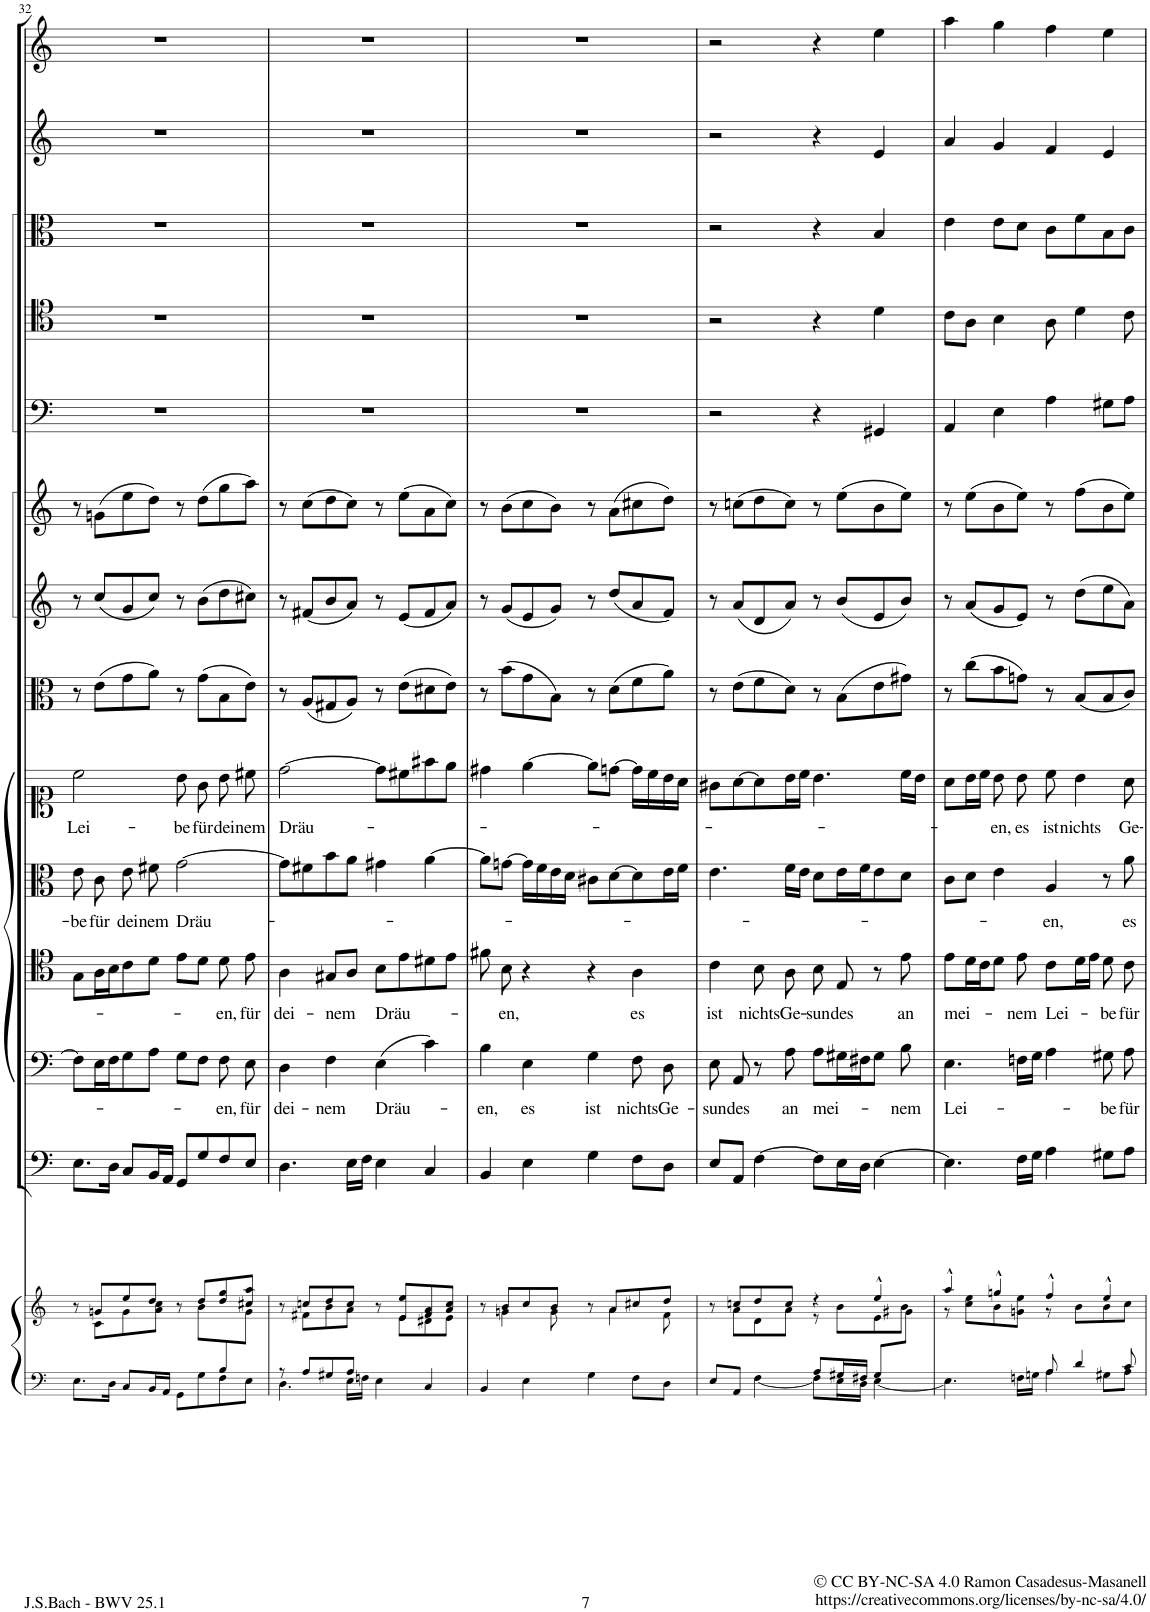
**kern	**kern	**kern	**kern	**text	**kern	**text	**kern	**text	**kern	**text	**kern	**kern	**kern	**kern	**kern	**kern	**kern	**kern
*part14	*part14	*part13	*part12	*part12	*part11	*part11	*part10	*part10	*part9	*part9	*part8	*part7	*part6	*part5	*part4	*part3	*part2	*part1
*staff15	*staff14	*staff13	*staff12	*staff12	*staff11	*staff11	*staff10	*staff10	*staff9	*staff9	*staff8	*staff7	*staff6	*staff5	*staff4	*staff3	*staff2	*staff1
*I"Piano reduction	*	*I"Continuo	*I"Basso	*	*I"Tenore	*	*I"Alto	*	*I"Soprano	*	*I"Viola	*I"Oboe II. Violino II.	*I"Oboe I. Violino I.	*I"Trombone III	*I"Trombone II	*I"Trombone I	*I"Cornetto	*I"Fauto I. II. III.
*I'Pno	*	*	*	*	*	*	*	*	*	*	*	*	*I'Ob	*I'Trb	*I'Trb	*I'Trb	*	*
!!LO:PB:g=z
*clefF4	*clefG2	*clefF4	*clefF4	*	*clefC4	*	*clefC3	*	*clefC1	*	*clefC3	*clefG2	*clefG2	*clefF4	*clefC4	*clefC3	*clefG2	*clefG2
*	*	*	*	*	*	*	*	*	*	*	*	*	*	*	*Trd7c12	*Trd7c12	*Trd1c2	*
*k[]	*k[]	*k[]	*k[]	*	*k[]	*	*k[]	*	*k[]	*	*k[]	*k[]	*k[]	*k[]	*k[]	*k[]	*k[]	*k[]
*M4/4	*M4/4	*M4/4	*M4/4	*	*M4/4	*	*M4/4	*	*M4/4	*	*M4/4	*M4/4	*M4/4	*M4/4	*M4/4	*M4/4	*M4/4	*M4/4
*met(c)	*met(c)	*met(c)	*met(c)	*	*met(c)	*	*met(c)	*	*met(c)	*	*met(c)	*met(c)	*met(c)	*met(c)	*met(c)	*met(c)	*met(c)	*met(c)
=32	=32	=32	=32	=32	=32	=32	=32	=32	=32	=32	=32	=32	=32	=32	=32	=32	=32	=32
*^	*^	*	*	*	*	*	*	*	*	*	*	*	*	*	*	*	*	*
!	!	!	!	!	!	!	!	!	!	!LO:LY:b	!	!LO:LY:b	!	!	!	!	!	!	!	!
2.ryy	8.E\L	8r	8ryy	8.E\L	8F\L]	.	8G\L	.	8e\	be	2cc\	Lei-	8r	8r	8r	1r	1r	1r	1r	1r
!	!	!	!	!	!	!	!	!	!	!LO:LY:b	!	!	!	!	!	!	!	!	!	!
.	.	8gn/L	8c\L	.	16E\L	.	16A\L	.	8c\	für	.	.	(8e\L	(8cc/L	(8gn\L	.	.	.	.	.
.	16D\Jk	.	.	16D\Jk	16F\J	.	16B\J	.	.	.	.	.	.	.	.	.	.	.	.	.
!	!	!	!	!	!	!	!	!	!	!LO:LY:b	!	!	!	!	!	!	!	!	!	!
.	8C/L	8ee/	8g\	8C/L	8G\	.	8c\	.	8e\	dei-	.	.	8g\	8g/	8ee\	.	.	.	.	.
!	!	!	!	!	!	!	!	!	!	!LO:LY:b	!	!	!	!	!	!	!	!	!	!
.	16BB/L	8dd/J	8a\ 8cc\J	16BB/L	8A\J	.	8d\J	.	8f#X\	nem	.	.	8a\J)	8cc/J)	8dd\J)	.	.	.	.	.
.	16AA/JJ	.	.	16AA/JJ	.	.	.	.	.	.	.	.	.	.	.	.	.	.	.	.
!	!	!	!	!	!	!	!	!	!	!LO:LY:b	!	!LO:LY:b	!	!	!	!	!	!	!	!
.	8GG\L	8r	8ryy	8GG/L	8G\L	.	8e\L	.	[2g\	Dräu-	8b\	be	8r	8r	8r	.	.	.	.	.
!	!	!	!	!	!	!	!	!	!	!	!	!LO:LY:b	!	!	!	!	!	!	!	!
.	8G\	8dd/L	8b\L	8G/	8F\J	.	8d\J	.	.	.	8g\	für	(8g\L	(8b\L	(8dd\L	.	.	.	.	.
!	!	!	!	!	!	!LO:LY:b	!	!LO:LY:b	!	!	!	!LO:LY:b	!	!	!	!	!	!	!	!
8B/	8F\	8dd/ 8gg/	8ryy	8F/	8F\	en,	8d\	en,	.	.	8b\	dei-	8B\	8dd\	8gg\	.	.	.	.	.
!	!	!	!	!	!	!LO:LY:b	!	!LO:LY:b	!	!	!	!LO:LY:b	!	!	!	!	!	!	!	!
8ryy	8E\J	8cc#X/ 8aa/J	8g\J	8E/J	8E\	für	8e\	für	.	.	8cc#X\	nem	8e\J)	8cc#X\J)	8aa\J)	.	.	.	.	.
=33	=33	=33	=33	=33	=33	=33	=33	=33	=33	=33	=33	=33	=33	=33	=33	=33	=33	=33	=33	=33
!	!	!	!	!	!	!LO:LY:b	!	!LO:LY:b	!	!	!	!LO:LY:b	!	!	!	!	!	!	!	!
8r	4.D\	8r	8ryy	4.D\	4D\	dei-	4A\	dei-	8g\L]	.	[2dd\	Dräu-	8r	8r	8r	1r	1r	1r	1r	1r
8A/L	.	8ccn/L	8f#X\L	.	.	.	.	.	8f#X\	.	.	.	(8A/L	(8f#X/L	(8cc\L	.	.	.	.	.
!	!	!	!	!	!	!LO:LY:b	!	!LO:LY:b	!	!	!	!	!	!	!	!	!	!	!	!
8G#X/	.	8dd/	8b\	.	4F\	nem	8G#X/L	nem	8b\	.	.	.	8G#X/	8b/	8dd\	.	.	.	.	.
8A/J	16E\LL	8cc/J	8a\J	16E\LL	.	.	8A/J	.	8a\J	.	.	.	8A/J)	8a/J)	8cc\J)	.	.	.	.	.
.	16Fn\JJ	.	.	16F\JJ	.	.	.	.	.	.	.	.	.	.	.	.	.	.	.	.
!	!	!	!	!	!	!LO:LY:b	!	!LO:LY:b	!	!	!	!	!	!	!	!	!	!	!	!
2ryy	4E\	8r	8ryy	4E\	(4E\	Dräu-	8B\L	Dräu-	4g#X\	.	8dd\L]	.	8r	8r	8r	.	.	.	.	.
.	.	8e/ 8ee/L	8e\L	.	.	.	8e\	.	.	.	8cc#X\	.	(8e\L	(8e/L	(8ee\L	.	.	.	.	.
.	4C/	8f#/ 8a/	8d#X\	4C/	4c\)	.	8d#X\	.	[4a\	.	8ff#X\	.	8d#X\	8f#/	8a\	.	.	.	.	.
.	.	8a/ 8cc/J	8e\J	.	.	.	8e\J	.	.	.	8ee\J	.	8e\J)	8a/J)	8cc\J)	.	.	.	.	.
*v	*v	*	*	*	*	*	*	*	*	*	*	*	*	*	*	*	*	*	*	*
=34	=34	=34	=34	=34	=34	=34	=34	=34	=34	=34	=34	=34	=34	=34	=34	=34	=34	=34	=34
!	!	!	!	!	!LO:LY:b	!	!	!	!	!	!	!	!	!	!	!	!	!	!
4BB/	8r	8ryy	4BB/	4B\	-en,	8f#X\	.	8a\L]	.	4dd#X\	.	8r	8r	8r	1r	1r	1r	1r	1r
!	!	!	!	!	!	!	!LO:LY:b	!	!	!	!	!	!	!	!	!	!	!	!
.	8b/L	4gn\	.	.	.	8B\	-en,	[8gn\J	.	.	.	(8b\L	(8g/L	(8b\L	.	.	.	.	.
!	!	!	!	!	!LO:LY:b	!	!	!	!	!	!	!	!	!	!	!	!	!	!
4E\	8cc/	.	4E\	4E\	es	4r	.	16g\LL]	.	[4ee\	.	8g\	8e/	8cc\	.	.	.	.	.
.	.	.	.	.	.	.	.	16f\	.	.	.	.	.	.	.	.	.	.	.
.	8b/J	8g\	.	.	.	.	.	16e\	.	.	.	8B\J)	8g/J)	8b\J)	.	.	.	.	.
.	.	.	.	.	.	.	.	16d\JJ	.	.	.	.	.	.	.	.	.	.	.
!	!	!	!	!	!LO:LY:b	!	!	!	!	!	!	!	!	!	!	!	!	!	!
4G\	8r	8ryy	4G\	4G\	ist	4r	.	8c#X\L	.	8ee\L]	.	8r	8r	8r	.	.	.	.	.
.	8a/L	4a\	.	.	.	.	.	[8d\	.	[8ddn\J	.	(8d\L	(8dd/L	(8a\L	.	.	.	.	.
!	!	!	!	!	!LO:LY:b	!	!LO:LY:b	!	!	!	!	!	!	!	!	!	!	!	!
8F\L	8cc#X/	.	8F\L	8F\	nichts	4A\	es	8d\]	.	16dd\LL]	.	8f\	8a/	8cc#X\	.	.	.	.	.
.	.	.	.	.	.	.	.	.	.	16cc\	.	.	.	.	.	.	.	.	.
!	!	!	!	!	!LO:LY:b	!	!	!	!	!	!	!	!	!	!	!	!	!	!
8D\J	8dd/J	8f\	8D\J	8D\	Ge-	.	.	16e\L	.	16b\	.	8a\J)	8f/J)	8dd\J)	.	.	.	.	.
.	.	.	.	.	.	.	.	16f\JJ	.	16a\JJ	.	.	.	.	.	.	.	.	.
=35	=35	=35	=35	=35	=35	=35	=35	=35	=35	=35	=35	=35	=35	=35	=35	=35	=35	=35	=35
*^	*	*^	*	*	*	*	*	*	*	*	*	*	*	*	*	*	*	*	*
!	!	!	!	!	!	!	!LO:LY:b	!	!LO:LY:b	!	!	!	!	!	!	!	!	!	!	!	!
2ryy	8E/L	8r	8ryy	2..ryy	8E/L	8E\	sun-	4c\	ist	4.e\	.	8g#X\L	.	8r	8r	8r	2r	2r	2r	2r	2r
!	!	!	!	!	!	!	!LO:LY:b	!	!	!	!	!	!	!	!	!	!	!	!	!	!
.	8AA/J	8ccn/L	8a\L	.	8AA/J	8AA/	des	.	.	.	.	[8a\	.	(8e\L	(8a/L	(8ccn\L	.	.	.	.	.
!	!	!	!	!	!	!	!	!	!LO:LY:b	!	!	!	!	!	!	!	!	!	!	!	!
.	[4F\	8dd/	8d\	.	[4F\	8r	.	8B\	nichts	.	.	8a\]	.	8f\	8d/	8dd\	.	.	.	.	.
!	!	!	!	!	!	!	!LO:LY:b	!	!LO:LY:b	!	!	!	!	!	!	!	!	!	!	!	!
.	.	8cc/J	8a\J	.	.	8A\	an	8A\	Ge-	16f\LL	.	16b\L	.	8d\J)	8a/J)	8cc\J)	.	.	.	.	.
.	.	.	.	.	.	.	.	.	.	16e\JJ	.	16cc\JJ	.	.	.	.	.	.	.	.	.
!	!	!	!	!	!	!	!LO:LY:b	!	!LO:LY:b	!	!	!	!	!	!	!	!	!	!	!	!
8A/L	8F\L]	4r	8r	.	8F\L]	8A\L	mei-	8B\	sun-	8d\L	.	4.b\	.	8r	8r	8r	4r	4r	4r	4r	4r
!	!	!	!	!	!	!	!	!	!LO:LY:b	!	!	!	!	!	!	!	!	!	!	!	!
16G#X/L	16E\L	.	8b\L	.	16E\L	16G#X\L	.	8E/	des	16e\L	.	.	.	(8B\L	(8b/L	(8ee\L	.	.	.	.	.
16F#X/JJ	16D\JJ	.	.	.	16D\JJ	16F#X\J	.	.	.	16f\J	.	.	.	.	.	.	.	.	.	.	.
8G#/L	[4E\	4ee^^/	8e\	.	[4E\	8G#\J	.	8r	.	8e\	.	.	.	8e\	8e/	8b\	4GG#X/	4d\	4B/	4e/	4ee\
!	!	!	!	!	!	!	!LO:LY:b	!	!LO:LY:b	!	!	!	!	!	!	!	!	!	!	!	!
8ryy	.	.	8b\J	8g#X\J	.	8B\	-nem	8e\	an	8d\J	.	16cc\LL	.	8g#X\J)	8b/J)	8ee\J)	.	.	.	.	.
.	.	.	.	.	.	.	.	.	.	.	.	16b\JJ	.	.	.	.	.	.	.	.	.
*	*	*	*v	*v	*	*	*	*	*	*	*	*	*	*	*	*	*	*	*	*	*
=36	=36	=36	=36	=36	=36	=36	=36	=36	=36	=36	=36	=36	=36	=36	=36	=36	=36	=36	=36	=36
!	!	!	!	!	!	!LO:LY:b	!	!LO:LY:b	!	!	!	!	!	!	!	!	!	!	!	!
2ryy	4.E\]	4aa^^/	8r	4.E\]	4.E\	Lei-	8e\L	mei-	8c\L	.	8a\L	.	8r	8r	8r	4AA/	8c\L	4e\	4a/	4aa\
.	.	.	8cc\ 8ee\L	.	.	.	16d\L	.	8d\J	.	16b\L	.	(8cc\L	(8a/L	(8ee\L	.	8A\J	.	.	.
.	.	.	.	.	.	.	16c\J	.	.	.	16cc\JJ	.	.	.	.	.	.	.	.	.
!	!	!	!	!	!	!	!	!	!	!	!	!LO:LY:b	!	!	!	!	!	!	!	!
.	.	4ggn^^/	8b\	.	.	.	8d\J	.	4e\	.	8b\	en,	8b\	8g/	8b\	4E\	4B\	8e\L	4g/	4gg\
!	!	!	!	!	!	!	!	!LO:LY:b	!	!	!	!LO:LY:b	!	!	!	!	!	!	!	!
.	16Fn\LL	.	8gn\ 8ee\J	16F\LL	16Fn\LL	.	8e\	-nem	.	.	8b\	es	8gn\J)	8e/J)	8ee\J)	.	.	8d\J	.	.
.	16Gn\JJ	.	.	16G\JJ	16G\JJ	.	.	.	.	.	.	.	.	.	.	.	.	.	.	.
!	!	!	!	!	!	!	!	!LO:LY:b	!	!LO:LY:b	!	!LO:LY:b	!	!	!	!	!	!	!	!
8A/	4A\	4ff^^/	8r	4A\	4A\	.	8c\L	Lei-	4A/	en,	8cc\	ist	8r	8r	8r	4A\	8A\	8c\L	4f/	4ff\
!	!	!	!	!	!	!	!	!	!	!	!	!LO:LY:b	!	!	!	!	!	!	!	!
4d/	.	.	8b\L	.	.	.	16d\L	.	.	.	4b\	nichts	(8B/L	(8dd\L	(8ff\L	.	4d\	8f\	.	.
.	.	.	.	.	.	.	16e\JJ	.	.	.	.	.	.	.	.	.	.	.	.	.
!	!	!	!	!	!	!LO:LY:b	!	!LO:LY:b	!	!	!	!	!	!	!	!	!	!	!	!
.	8G#X\L	4ee^^/	8b\	8G#X\L	8G#X\	-be	8d\	-be	8r	.	.	.	8B/	8ee\	8b\	8G#X\L	.	8B\	4e/	4ee\
!	!	!	!	!	!	!LO:LY:b	!	!LO:LY:b	!	!LO:LY:b	!	!LO:LY:b	!	!	!	!	!	!	!	!
8c/	8A\J	.	8cc\J	8A\J	8A\	für	8c\	für	8a\	es	8a\	Ge-	8c/J)	8a\J)	8ee\J)	8A\J	8c\	8c\J	.	.
*v	*v	*	*	*	*	*	*	*	*	*	*	*	*	*	*	*	*	*	*	*
*	*v	*v	*	*	*	*	*	*	*	*	*	*	*	*	*	*	*	*	*
=	=	=	=	=	=	=	=	=	=	=	=	=	=	=	=	=	=	=
*-	*-	*-	*-	*-	*-	*-	*-	*-	*-	*-	*-	*-	*-	*-	*-	*-	*-	*-
